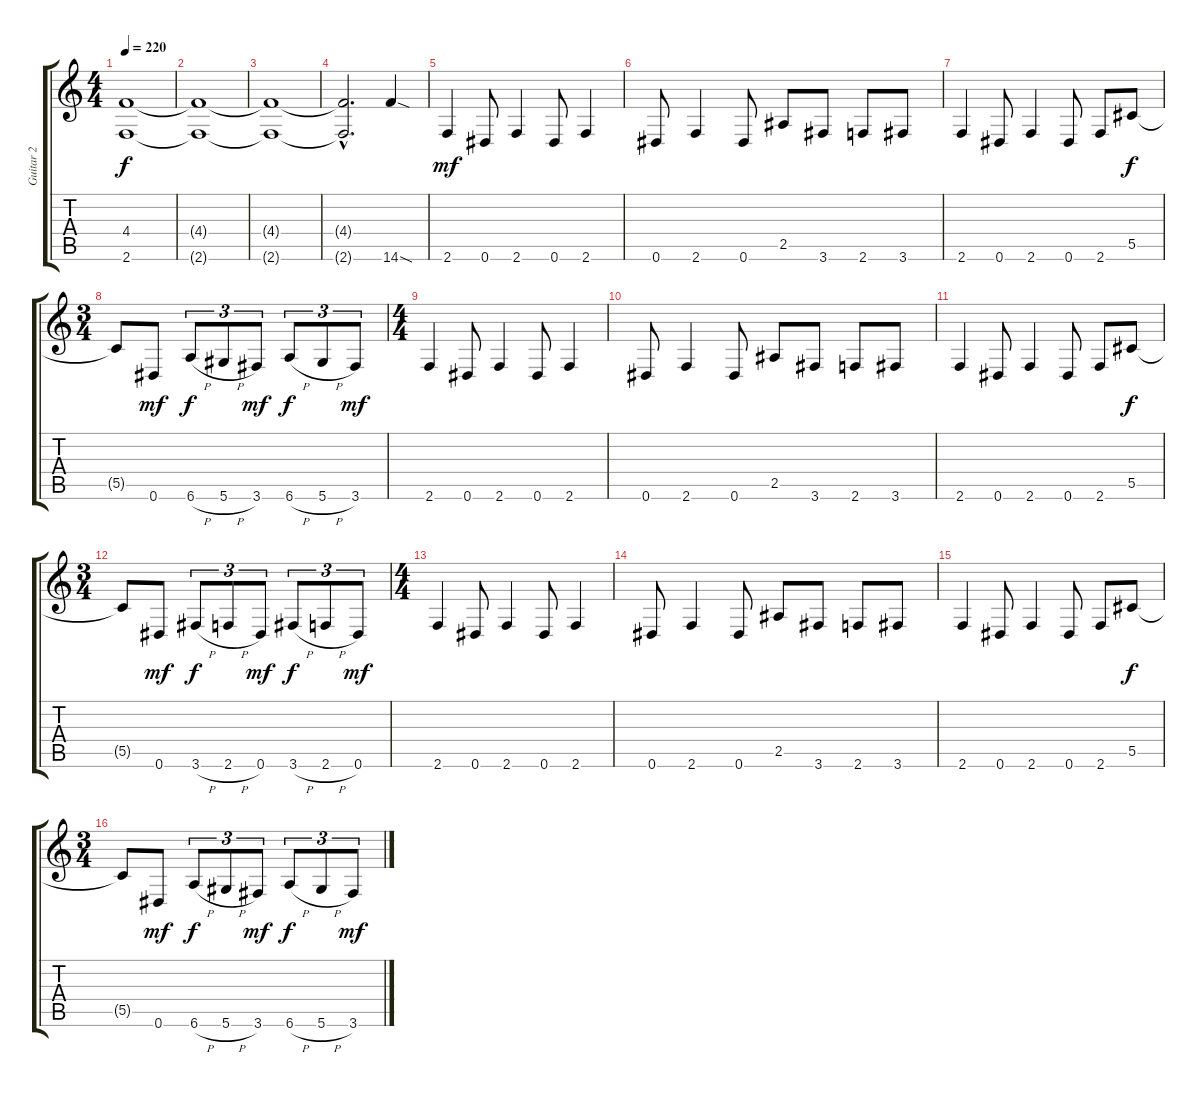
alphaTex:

\track ("Guitar 2" "Guitar 2") {instrument distortionguitar}
\staff {score tabs}
\tuning (Eb4 Bb3 Gb3 Db3 Ab2 Eb2) {hide}
\ts (4 4)
\tempo 220
\clef g2
\ks c
(4.4 2.6).1{dy f instrument distortionguitar} |
(4.4{t} 2.6{t}).1 |
(4.4{t} 2.6{t}).1 |
(4.4{hac t} 2.6{hac t}).2{d} 14.6{sod}.4 |
2.6.4{dy mf} 0.6.8 2.6.4 0.6.8 2.6.4 |
0.6.8 2.6.4 0.6.8 2.5.8 3.6.8 2.6.8 3.6.8 |
2.6.4 0.6.8 2.6.4 0.6.8 2.6.8 5.5.8{dy f} |
\ts (3 4)
5.5{t}.8 0.6.8{dy mf} 6.6{h}.8{tu (3 2) dy f} 5.6{h}.8{tu (3 2)} 3.6.8{tu (3 2) dy mf} 6.6{h}.8{tu (3 2) dy f} 5.6{h}.8{tu (3 2)} 3.6.8{tu (3 2) dy mf} |
\ts (4 4)
2.6.4 0.6.8 2.6.4 0.6.8 2.6.4 |
0.6.8 2.6.4 0.6.8 2.5.8 3.6.8 2.6.8 3.6.8 |
2.6.4 0.6.8 2.6.4 0.6.8 2.6.8 5.5.8{dy f} |
\ts (3 4)
5.5{t}.8 0.6.8{dy mf} 3.6{h}.8{tu (3 2) dy f} 2.6{h}.8{tu (3 2)} 0.6.8{tu (3 2) dy mf} 3.6{h}.8{tu (3 2) dy f} 2.6{h}.8{tu (3 2)} 0.6.8{tu (3 2) dy mf} |
\ts (4 4)
2.6.4 0.6.8 2.6.4 0.6.8 2.6.4 |
0.6.8 2.6.4 0.6.8 2.5.8 3.6.8 2.6.8 3.6.8 |
2.6.4 0.6.8 2.6.4 0.6.8 2.6.8 5.5.8{dy f} |
\ts (3 4)
5.5{t}.8 0.6.8{dy mf} 6.6{h}.8{tu (3 2) dy f} 5.6{h}.8{tu (3 2)} 3.6.8{tu (3 2) dy mf} 6.6{h}.8{tu (3 2) dy f} 5.6{h}.8{tu (3 2)} 3.6.8{tu (3 2) dy mf}
